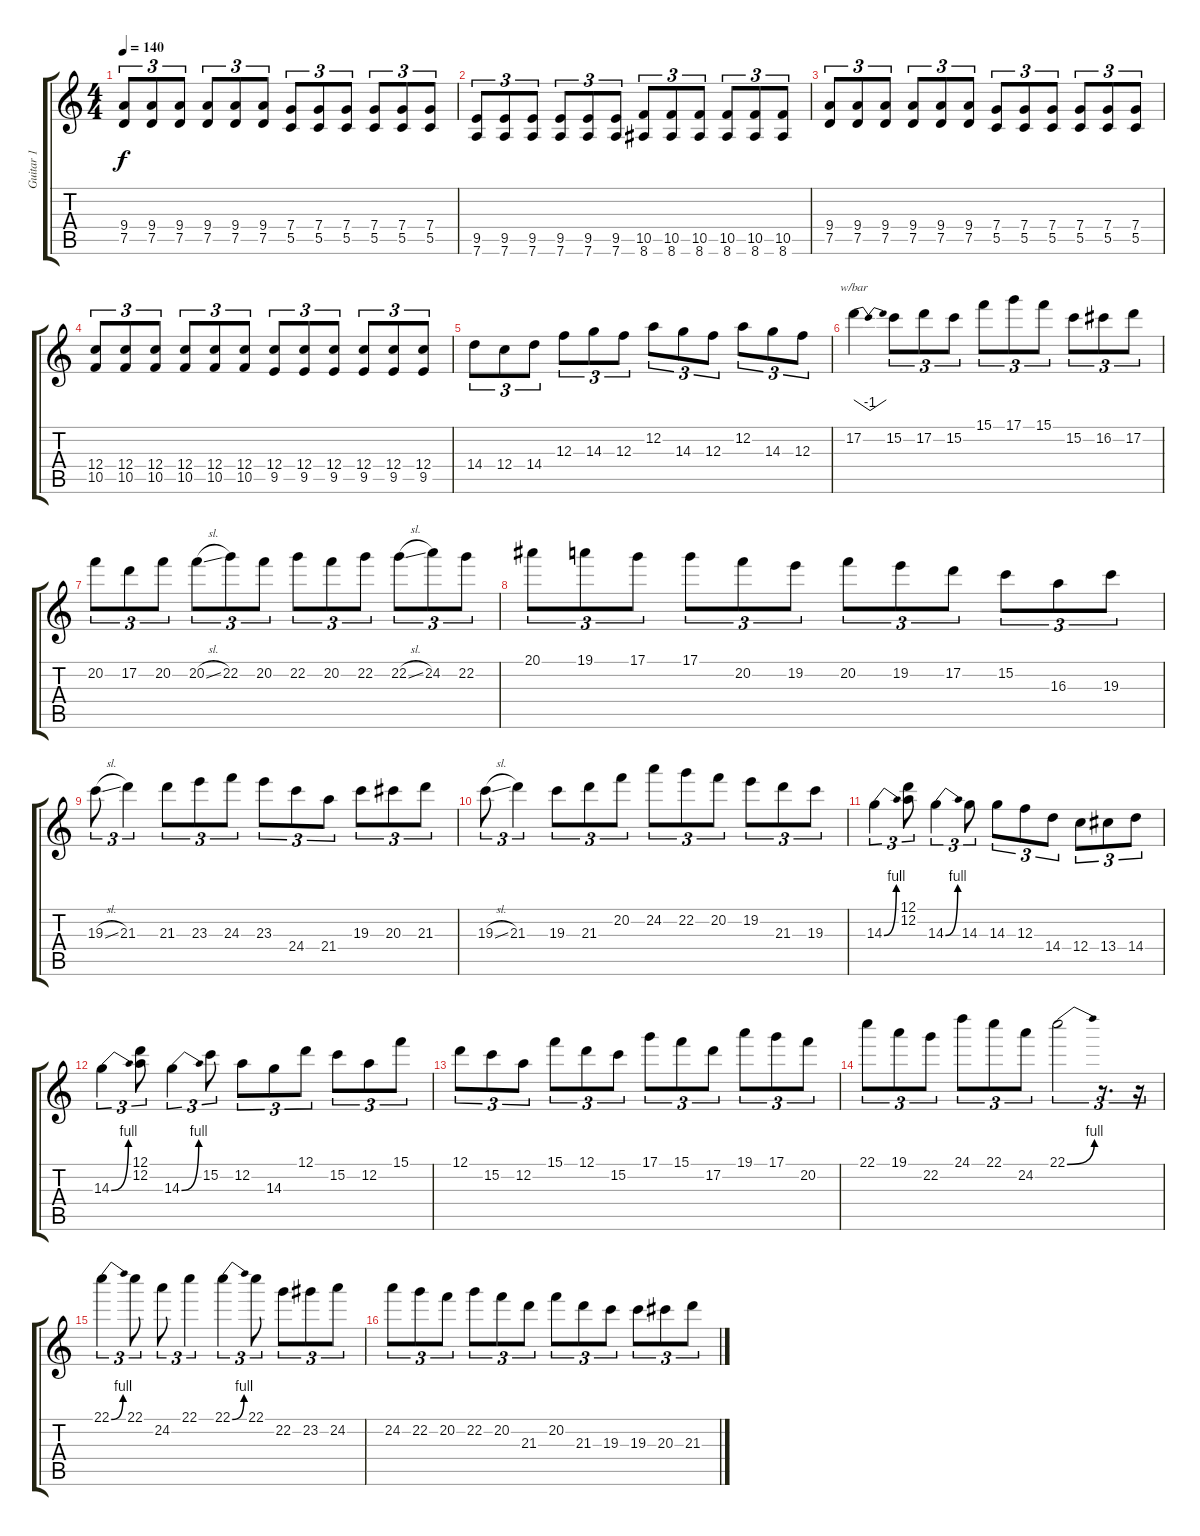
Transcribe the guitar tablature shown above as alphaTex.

\track ("Guitar 1" "Guitar 1") {instrument overdrivenguitar}
\staff {score tabs}
\tuning (D4 A3 F3 C3 G2 D2) {hide}
\ts (4 4)
\tempo 140
\clef g2
\ks c
(9.4 7.5).8{tu (3 2) dy f} (9.4 7.5).8{tu (3 2)} (9.4 7.5).8{tu (3 2)} (9.4 7.5).8{tu (3 2)} (9.4 7.5).8{tu (3 2)} (9.4 7.5).8{tu (3 2)} (7.4 5.5).8{tu (3 2)} (7.4 5.5).8{tu (3 2)} (7.4 5.5).8{tu (3 2)} (7.4 5.5).8{tu (3 2)} (7.4 5.5).8{tu (3 2)} (7.4 5.5).8{tu (3 2)} |
(9.5 7.6).8{tu (3 2)} (9.5 7.6).8{tu (3 2)} (9.5 7.6).8{tu (3 2)} (9.5 7.6).8{tu (3 2)} (9.5 7.6).8{tu (3 2)} (9.5 7.6).8{tu (3 2)} (10.5 8.6).8{tu (3 2)} (10.5 8.6).8{tu (3 2)} (10.5 8.6).8{tu (3 2)} (10.5 8.6).8{tu (3 2)} (10.5 8.6).8{tu (3 2)} (10.5 8.6).8{tu (3 2)} |
(9.4 7.5).8{tu (3 2)} (9.4 7.5).8{tu (3 2)} (9.4 7.5).8{tu (3 2)} (9.4 7.5).8{tu (3 2)} (9.4 7.5).8{tu (3 2)} (9.4 7.5).8{tu (3 2)} (7.4 5.5).8{tu (3 2)} (7.4 5.5).8{tu (3 2)} (7.4 5.5).8{tu (3 2)} (7.4 5.5).8{tu (3 2)} (7.4 5.5).8{tu (3 2)} (7.4 5.5).8{tu (3 2)} |
(12.4 10.5).8{tu (3 2)} (12.4 10.5).8{tu (3 2)} (12.4 10.5).8{tu (3 2)} (12.4 10.5).8{tu (3 2)} (12.4 10.5).8{tu (3 2)} (12.4 10.5).8{tu (3 2)} (12.4 9.5).8{tu (3 2)} (12.4 9.5).8{tu (3 2)} (12.4 9.5).8{tu (3 2)} (12.4 9.5).8{tu (3 2)} (12.4 9.5).8{tu (3 2)} (12.4 9.5).8{tu (3 2)} |
14.4.8{tu (3 2)} 12.4.8{tu (3 2)} 14.4.8{tu (3 2)} 12.3.8{tu (3 2)} 14.3.8{tu (3 2)} 12.3.8{tu (3 2)} 12.2.8{tu (3 2)} 14.3.8{tu (3 2)} 12.3.8{tu (3 2)} 12.2.8{tu (3 2)} 14.3.8{tu (3 2)} 12.3.8{tu (3 2)} |
17.2.4{tbe (dip default 0 0 30 -4 60 0)} 15.2.8{tu (3 2)} 17.2.8{tu (3 2)} 15.2.8{tu (3 2)} 15.1.8{tu (3 2)} 17.1.8{tu (3 2)} 15.1.8{tu (3 2)} 15.2.8{tu (3 2)} 16.2.8{tu (3 2)} 17.2.8{tu (3 2)} |
20.2.8{tu (3 2)} 17.2.8{tu (3 2)} 20.2.8{tu (3 2)} 20.2{sl}.8{tu (3 2)} 22.2.8{tu (3 2)} 20.2.8{tu (3 2)} 22.2.8{tu (3 2)} 20.2.8{tu (3 2)} 22.2.8{tu (3 2)} 22.2{sl}.8{tu (3 2)} 24.2.8{tu (3 2)} 22.2.8{tu (3 2)} |
20.1.8{tu (3 2)} 19.1.8{tu (3 2)} 17.1.8{tu (3 2)} 17.1.8{tu (3 2)} 20.2.8{tu (3 2)} 19.2.8{tu (3 2)} 20.2.8{tu (3 2)} 19.2.8{tu (3 2)} 17.2.8{tu (3 2)} 15.2.8{tu (3 2)} 16.3.8{tu (3 2)} 19.3.8{tu (3 2)} |
19.3{sl}.8{tu (3 2)} 21.3.4{tu (3 2)} 21.3.8{tu (3 2)} 23.3.8{tu (3 2)} 24.3.8{tu (3 2)} 23.3.8{tu (3 2)} 24.4.8{tu (3 2)} 21.4.8{tu (3 2)} 19.3.8{tu (3 2)} 20.3.8{tu (3 2)} 21.3.8{tu (3 2)} |
19.3{sl}.8{tu (3 2)} 21.3.4{tu (3 2)} 19.3.8{tu (3 2)} 21.3.8{tu (3 2)} 20.2.8{tu (3 2)} 24.2.8{tu (3 2)} 22.2.8{tu (3 2)} 20.2.8{tu (3 2)} 19.2.8{tu (3 2)} 21.3.8{tu (3 2)} 19.3.8{tu (3 2)} |
14.3{be (bend 0 0 60 4)}.4{tu (3 2)} (12.1 12.2).8{tu (3 2)} 14.3{be (bend 0 0 60 4)}.4{tu (3 2)} 14.3.8{tu (3 2)} 14.3.8{tu (3 2)} 12.3.8{tu (3 2)} 14.4.8{tu (3 2)} 12.4.8{tu (3 2)} 13.4.8{tu (3 2)} 14.4.8{tu (3 2)} |
14.3{be (bend 0 0 60 4)}.4{tu (3 2)} (12.1 12.2).8{tu (3 2)} 14.3{be (bend 0 0 60 4)}.4{tu (3 2)} 15.2.8{tu (3 2)} 12.2.8{tu (3 2)} 14.3.8{tu (3 2)} 12.1.8{tu (3 2)} 15.2.8{tu (3 2)} 12.2.8{tu (3 2)} 15.1.8{tu (3 2)} |
12.1.8{tu (3 2)} 15.2.8{tu (3 2)} 12.2.8{tu (3 2)} 15.1.8{tu (3 2)} 12.1.8{tu (3 2)} 15.2.8{tu (3 2)} 17.1.8{tu (3 2)} 15.1.8{tu (3 2)} 17.2.8{tu (3 2)} 19.1.8{tu (3 2)} 17.1.8{tu (3 2)} 20.2.8{tu (3 2)} |
22.1.8{tu (3 2)} 19.1.8{tu (3 2)} 22.2.8{tu (3 2)} 24.1.8{tu (3 2)} 22.1.8{tu (3 2)} 24.2.8{tu (3 2)} 22.1{be (bend 0 0 60 4)}.2{tu (3 2)} r.8{d tu (3 2)} r.16{tu (3 2)} |
22.1{be (bend 0 0 60 4)}.4{tu (3 2)} 22.1.8{tu (3 2)} 24.2.8{tu (3 2)} 22.1.4{tu (3 2)} 22.1{be (bend 0 0 60 4)}.4{tu (3 2)} 22.1.8{tu (3 2)} 22.2.8{tu (3 2)} 23.2.8{tu (3 2)} 24.2.8{tu (3 2)} |
24.2.8{tu (3 2)} 22.2.8{tu (3 2)} 20.2.8{tu (3 2)} 22.2.8{tu (3 2)} 20.2.8{tu (3 2)} 21.3.8{tu (3 2)} 20.2.8{tu (3 2)} 21.3.8{tu (3 2)} 19.3.8{tu (3 2)} 19.3.8{tu (3 2)} 20.3.8{tu (3 2)} 21.3.8{tu (3 2)}
